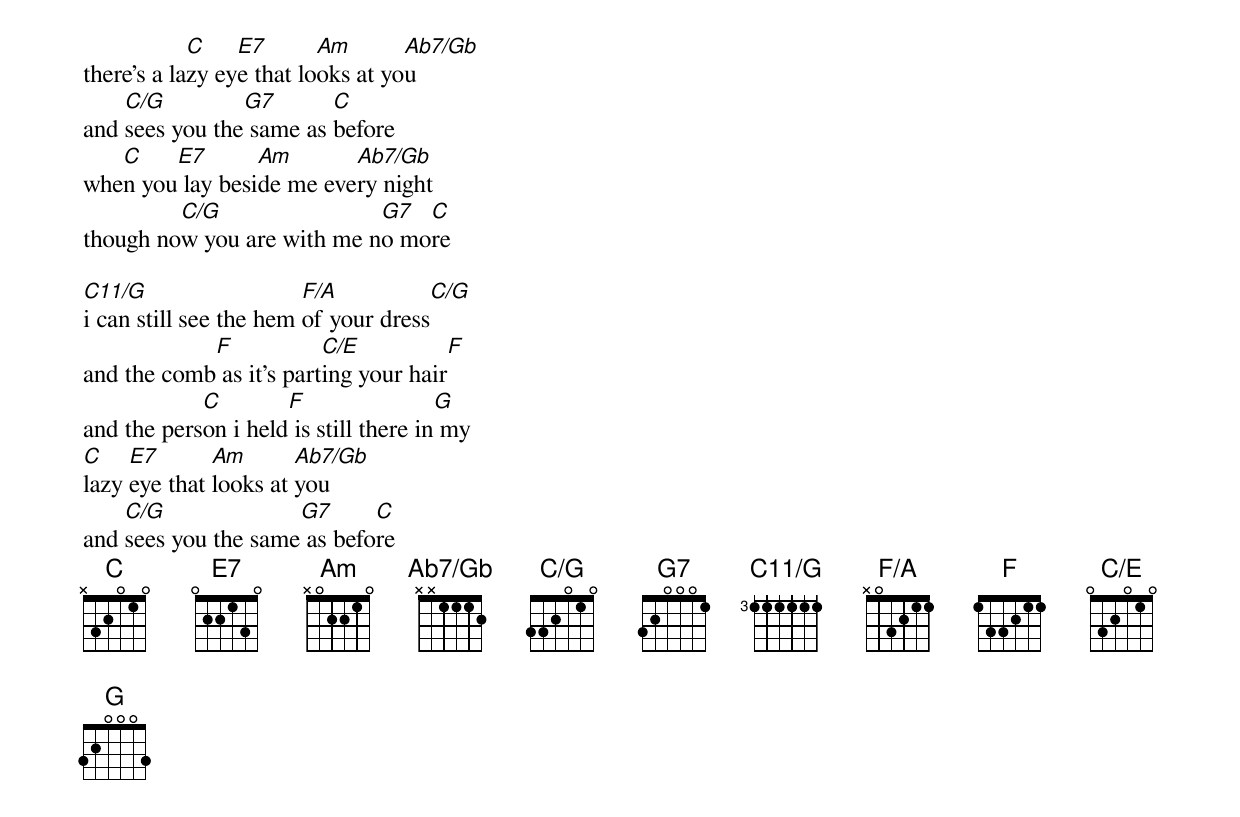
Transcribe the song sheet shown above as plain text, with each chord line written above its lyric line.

(Ab7/Gb = xx1112)
(C/G = 332010)
(C11/G = 333333)
(F/A = x03211)
(C/E = 032010)

	    C    E7       Am       Ab7/Gb
there's a lazy eye that looks at you
    C/G		G7	 C
and sees you the same as before
   C    E7       Am       Ab7/Gb
when you lay beside me every night
    	 C/G		    G7	C
though now you are with me no more

C11/G		        F/A		    C/G
i can still see the hem of your dress
	    F	         C/E		  F
and the comb as it's parting your hair
	    C	     F		       G
and the person i held is still there in my
C    E7       Am       Ab7/Gb
lazy eye that looks at you
    C/G		     G7	     C
and sees you the same as before
